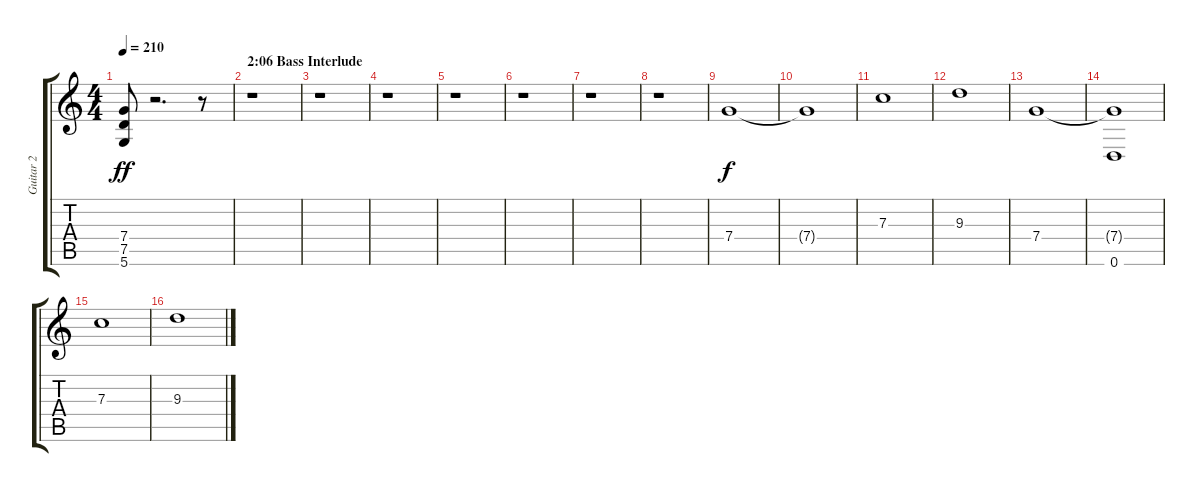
\track ("Guitar 2" "Guitar 2") {instrument distortionguitar}
\staff {score tabs}
\tuning (D4 A3 F3 C3 G2 D2) {hide}
\ts (4 4)
\tempo 210
\clef g2
\ks c
(7.4 7.5 5.6).8{dy ff} r.2{d} r.8 |
\section ("" "2:06 Bass Interlude")
r.1 |
r.1 |
r.1 |
r.1 |
r.1 |
r.1 |
r.1 |
7.4.1{dy f} |
7.4{t}.1 |
7.3.1 |
9.3.1 |
7.4.1 |
(7.4{t} 0.6).1 |
7.3.1 |
9.3.1
